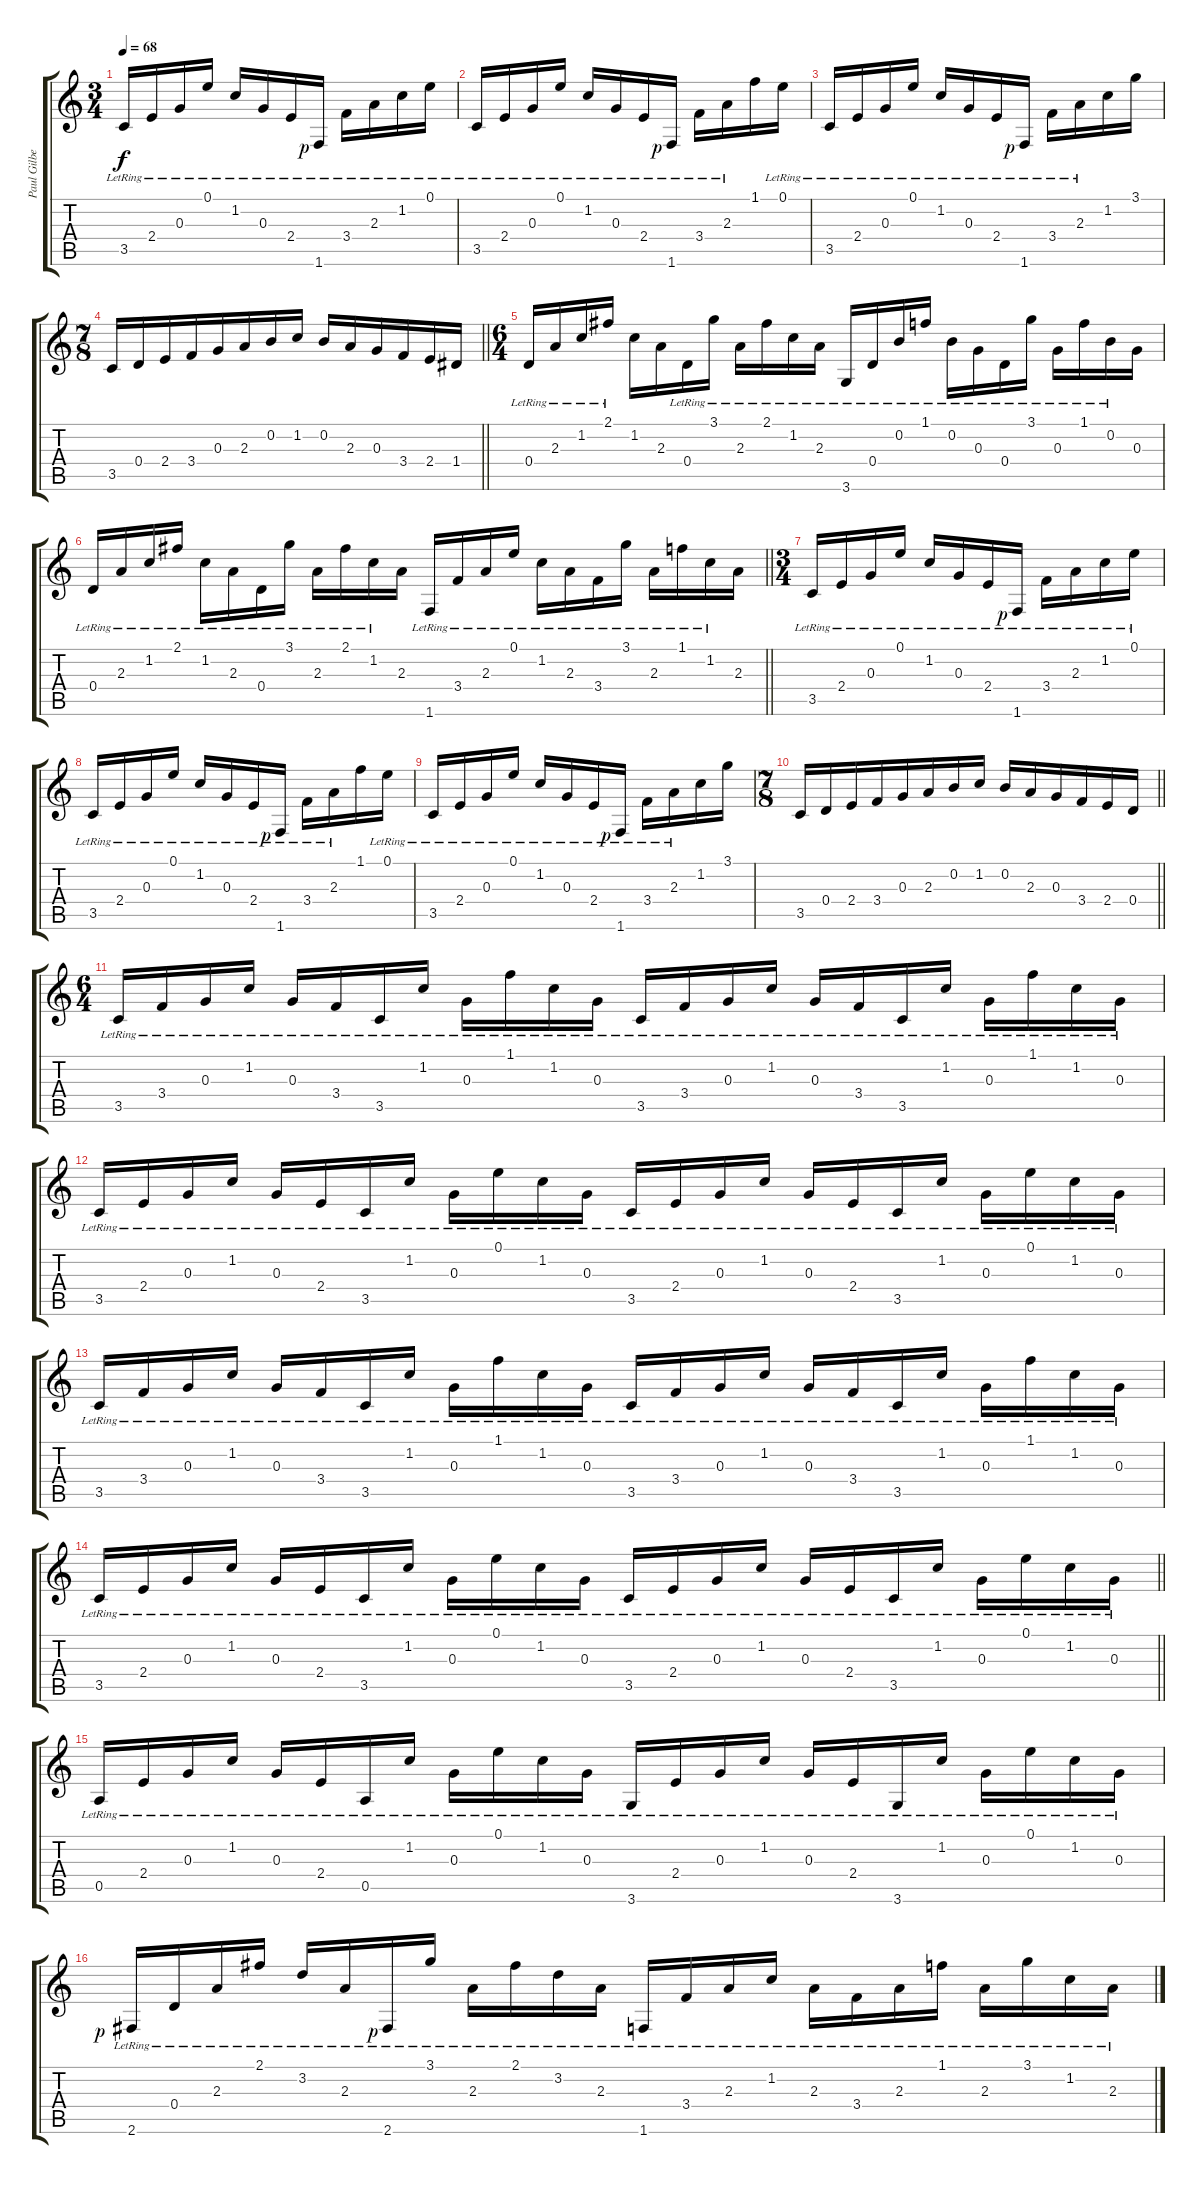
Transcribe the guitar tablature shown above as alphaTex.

\track ("Paul Gilbert Acoustic" "Paul Gilbe") {instrument acousticguitarsteel}
\staff {score tabs}
\tuning (E4 B3 G3 D3 A2 E2) {hide}
\ts (3 4)
\tempo 68
\clef g2
\ks c
3.5{lr}.16{dy f} 2.4{lr}.16 0.3{lr}.16 0.1{lr}.16 1.2{lr}.16 0.3{lr}.16 2.4{lr}.16 1.6{lr rf 1}.16 3.4{lr}.16 2.3{lr}.16 1.2{lr}.16 0.1{lr}.16 |
3.5{lr}.16 2.4{lr}.16 0.3{lr}.16 0.1{lr}.16 1.2{lr}.16 0.3{lr}.16 2.4{lr}.16 1.6{lr rf 1}.16 3.4{lr}.16 2.3{lr}.16 1.1.16 0.1{lr}.16 |
3.5{lr}.16 2.4{lr}.16 0.3{lr}.16 0.1{lr}.16 1.2{lr}.16 0.3{lr}.16 2.4{lr}.16 1.6{lr rf 1}.16 3.4{lr}.16 2.3{lr}.16 1.2.16 3.1.16 |
\ts (7 8)
\barLineRight lightlight
3.5.16 0.4.16 2.4.16 3.4.16 0.3.16 2.3.16 0.2.16 1.2.16 0.2.16 2.3.16 0.3.16 3.4.16 2.4.16 1.4.16 |
\ts (6 4)
0.4{lr}.16 2.3{lr}.16 1.2{lr}.16 2.1{lr}.16 1.2.16 2.3.16 0.4{lr}.16 3.1{lr}.16 2.3{lr}.16 2.1{lr}.16 1.2{lr}.16 2.3{lr}.16 3.6{lr}.16 0.4{lr}.16 0.2{lr}.16 1.1{lr}.16 0.2{lr}.16 0.3{lr}.16 0.4{lr}.16 3.1{lr}.16 0.3{lr}.16 1.1{lr}.16 0.2{lr}.16 0.3.16 |
\barLineRight lightlight
0.4{lr}.16 2.3{lr}.16 1.2{lr}.16 2.1{lr}.16 1.2{lr}.16 2.3{lr}.16 0.4{lr}.16 3.1{lr}.16 2.3{lr}.16 2.1{lr}.16 1.2{lr}.16 2.3.16 1.6{lr}.16 3.4{lr}.16 2.3{lr}.16 0.1{lr}.16 1.2{lr}.16 2.3{lr}.16 3.4{lr}.16 3.1{lr}.16 2.3{lr}.16 1.1{lr}.16 1.2{lr}.16 2.3.16 |
\ts (3 4)
3.5{lr}.16 2.4{lr}.16 0.3{lr}.16 0.1{lr}.16 1.2{lr}.16 0.3{lr}.16 2.4{lr}.16 1.6{lr rf 1}.16 3.4{lr}.16 2.3{lr}.16 1.2{lr}.16 0.1{lr}.16 |
3.5{lr}.16 2.4{lr}.16 0.3{lr}.16 0.1{lr}.16 1.2{lr}.16 0.3{lr}.16 2.4{lr}.16 1.6{lr rf 1}.16 3.4{lr}.16 2.3{lr}.16 1.1.16 0.1{lr}.16 |
3.5{lr}.16 2.4{lr}.16 0.3{lr}.16 0.1{lr}.16 1.2{lr}.16 0.3{lr}.16 2.4{lr}.16 1.6{lr rf 1}.16 3.4{lr}.16 2.3{lr}.16 1.2.16 3.1.16 |
\ts (7 8)
\barLineRight lightlight
3.5.16 0.4.16 2.4.16 3.4.16 0.3.16 2.3.16 0.2.16 1.2.16 0.2.16 2.3.16 0.3.16 3.4.16 2.4.16 0.4.16 |
\ts (6 4)
3.5{lr}.16 3.4{lr}.16 0.3{lr}.16 1.2{lr}.16 0.3{lr}.16 3.4{lr}.16 3.5{lr}.16 1.2{lr}.16 0.3{lr}.16 1.1{lr}.16 1.2{lr}.16 0.3{lr}.16 3.5{lr}.16 3.4{lr}.16 0.3{lr}.16 1.2{lr}.16 0.3{lr}.16 3.4{lr}.16 3.5{lr}.16 1.2{lr}.16 0.3{lr}.16 1.1{lr}.16 1.2{lr}.16 0.3{lr}.16 |
3.5{lr}.16 2.4{lr}.16 0.3{lr}.16 1.2{lr}.16 0.3{lr}.16 2.4{lr}.16 3.5{lr}.16 1.2{lr}.16 0.3{lr}.16 0.1{lr}.16 1.2{lr}.16 0.3{lr}.16 3.5{lr}.16 2.4{lr}.16 0.3{lr}.16 1.2{lr}.16 0.3{lr}.16 2.4{lr}.16 3.5{lr}.16 1.2{lr}.16 0.3{lr}.16 0.1{lr}.16 1.2{lr}.16 0.3{lr}.16 |
3.5{lr}.16 3.4{lr}.16 0.3{lr}.16 1.2{lr}.16 0.3{lr}.16 3.4{lr}.16 3.5{lr}.16 1.2{lr}.16 0.3{lr}.16 1.1{lr}.16 1.2{lr}.16 0.3{lr}.16 3.5{lr}.16 3.4{lr}.16 0.3{lr}.16 1.2{lr}.16 0.3{lr}.16 3.4{lr}.16 3.5{lr}.16 1.2{lr}.16 0.3{lr}.16 1.1{lr}.16 1.2{lr}.16 0.3{lr}.16 |
\barLineRight lightlight
3.5{lr}.16 2.4{lr}.16 0.3{lr}.16 1.2{lr}.16 0.3{lr}.16 2.4{lr}.16 3.5{lr}.16 1.2{lr}.16 0.3{lr}.16 0.1{lr}.16 1.2{lr}.16 0.3{lr}.16 3.5{lr}.16 2.4{lr}.16 0.3{lr}.16 1.2{lr}.16 0.3{lr}.16 2.4{lr}.16 3.5{lr}.16 1.2{lr}.16 0.3{lr}.16 0.1{lr}.16 1.2{lr}.16 0.3{lr}.16 |
0.5{lr}.16 2.4{lr}.16 0.3{lr}.16 1.2{lr}.16 0.3{lr}.16 2.4{lr}.16 0.5{lr}.16 1.2{lr}.16 0.3{lr}.16 0.1{lr}.16 1.2{lr}.16 0.3{lr}.16 3.6{lr}.16 2.4{lr}.16 0.3{lr}.16 1.2{lr}.16 0.3{lr}.16 2.4{lr}.16 3.6{lr}.16 1.2{lr}.16 0.3{lr}.16 0.1{lr}.16 1.2{lr}.16 0.3{lr}.16 |
2.6{lr rf 1}.16 0.4{lr}.16 2.3{lr}.16 2.1{lr}.16 3.2{lr}.16 2.3{lr}.16 2.6{lr rf 1}.16 3.1{lr}.16 2.3{lr}.16 2.1{lr}.16 3.2{lr}.16 2.3{lr}.16 1.6{lr}.16 3.4{lr}.16 2.3{lr}.16 1.2{lr}.16 2.3{lr}.16 3.4{lr}.16 2.3{lr}.16 1.1{lr}.16 2.3{lr}.16 3.1{lr}.16 1.2{lr}.16 2.3{lr}.16
